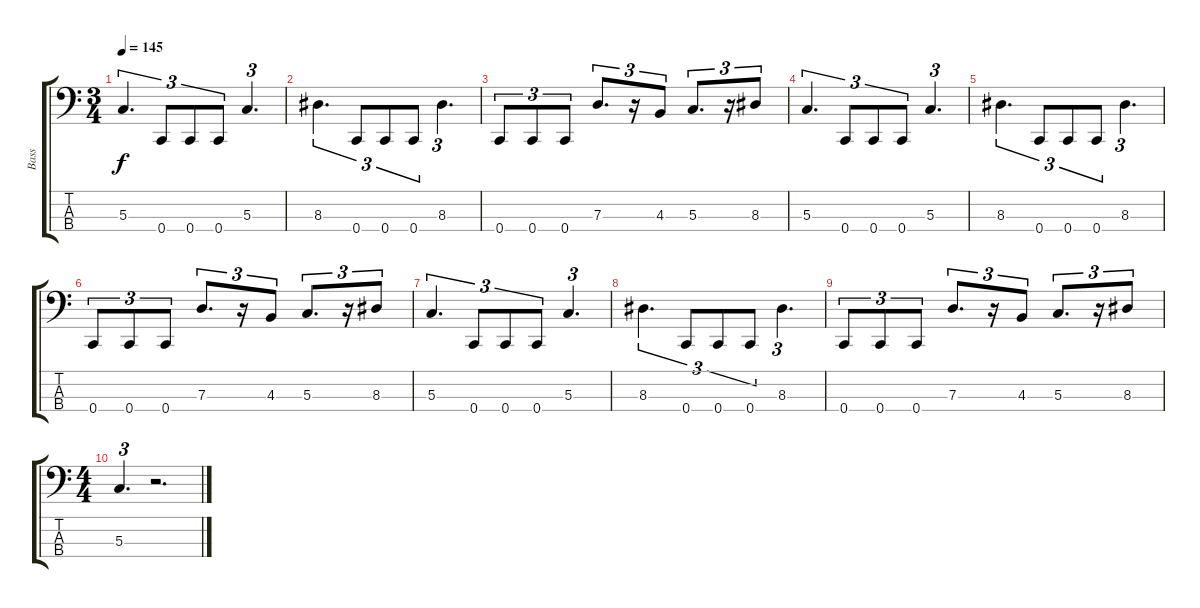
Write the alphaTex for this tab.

\track ("Bass" "Bass") {instrument electricbassfinger}
\staff {score tabs}
\tuning (F2 C2 G1 C1) {hide}
\ts (3 4)
\tempo 145
\clef f4
\ks c
5.3.4{d tu (3 2) dy f} 0.4.8{tu (3 2)} 0.4.8{tu (3 2)} 0.4.8{tu (3 2)} 5.3.4{d tu (3 2)} |
8.3.4{d tu (3 2)} 0.4.8{tu (3 2)} 0.4.8{tu (3 2)} 0.4.8{tu (3 2)} 8.3.4{d tu (3 2)} |
0.4.8{tu (3 2)} 0.4.8{tu (3 2)} 0.4.8{tu (3 2)} 7.3.8{d tu (3 2)} r.16{tu (3 2)} 4.3.8{tu (3 2)} 5.3.8{d tu (3 2)} r.16{tu (3 2)} 8.3.8{tu (3 2)} |
5.3.4{d tu (3 2)} 0.4.8{tu (3 2)} 0.4.8{tu (3 2)} 0.4.8{tu (3 2)} 5.3.4{d tu (3 2)} |
8.3.4{d tu (3 2)} 0.4.8{tu (3 2)} 0.4.8{tu (3 2)} 0.4.8{tu (3 2)} 8.3.4{d tu (3 2)} |
0.4.8{tu (3 2)} 0.4.8{tu (3 2)} 0.4.8{tu (3 2)} 7.3.8{d tu (3 2)} r.16{tu (3 2)} 4.3.8{tu (3 2)} 5.3.8{d tu (3 2)} r.16{tu (3 2)} 8.3.8{tu (3 2)} |
5.3.4{d tu (3 2)} 0.4.8{tu (3 2)} 0.4.8{tu (3 2)} 0.4.8{tu (3 2)} 5.3.4{d tu (3 2)} |
8.3.4{d tu (3 2)} 0.4.8{tu (3 2)} 0.4.8{tu (3 2)} 0.4.8{tu (3 2)} 8.3.4{d tu (3 2)} |
0.4.8{tu (3 2)} 0.4.8{tu (3 2)} 0.4.8{tu (3 2)} 7.3.8{d tu (3 2)} r.16{tu (3 2)} 4.3.8{tu (3 2)} 5.3.8{d tu (3 2)} r.16{tu (3 2)} 8.3.8{tu (3 2)} |
\ts (4 4)
5.3.4{d tu (3 2)} r.2{d}
